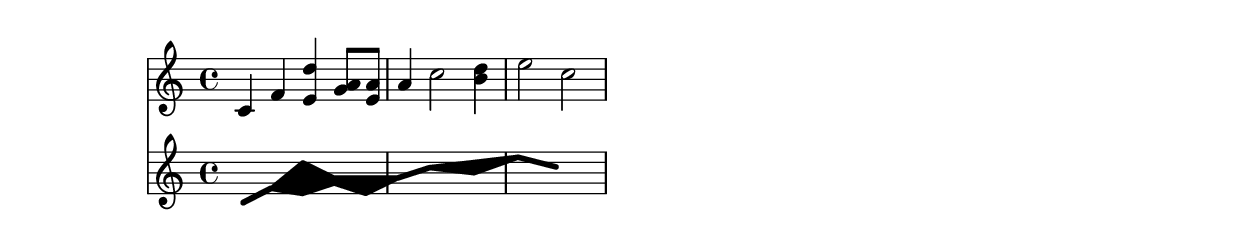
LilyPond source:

%% Do not edit this file; it is auto-generated from LSR http://lsr.dsi.unimi.it
%% This file is in the public domain.
\version "2.11.38"

\header {
  lsrtags = "simultaneous-notes, chords, piano-music"

  texidoc = "
Clusters are a device to denote that a complete range of notes is to be
played.

"
  doctitle = "Clusters"
} % begin verbatim
\layout {
  ragged-right = ##t 
}

fragment = \relative c' {
  c4 f4 <e d'>4
  <g a>8 <e a> a4 c2 <d b>4
  e2 c2
}

<<
  \new Staff \fragment
  \new Staff \makeClusters \fragment
>>
